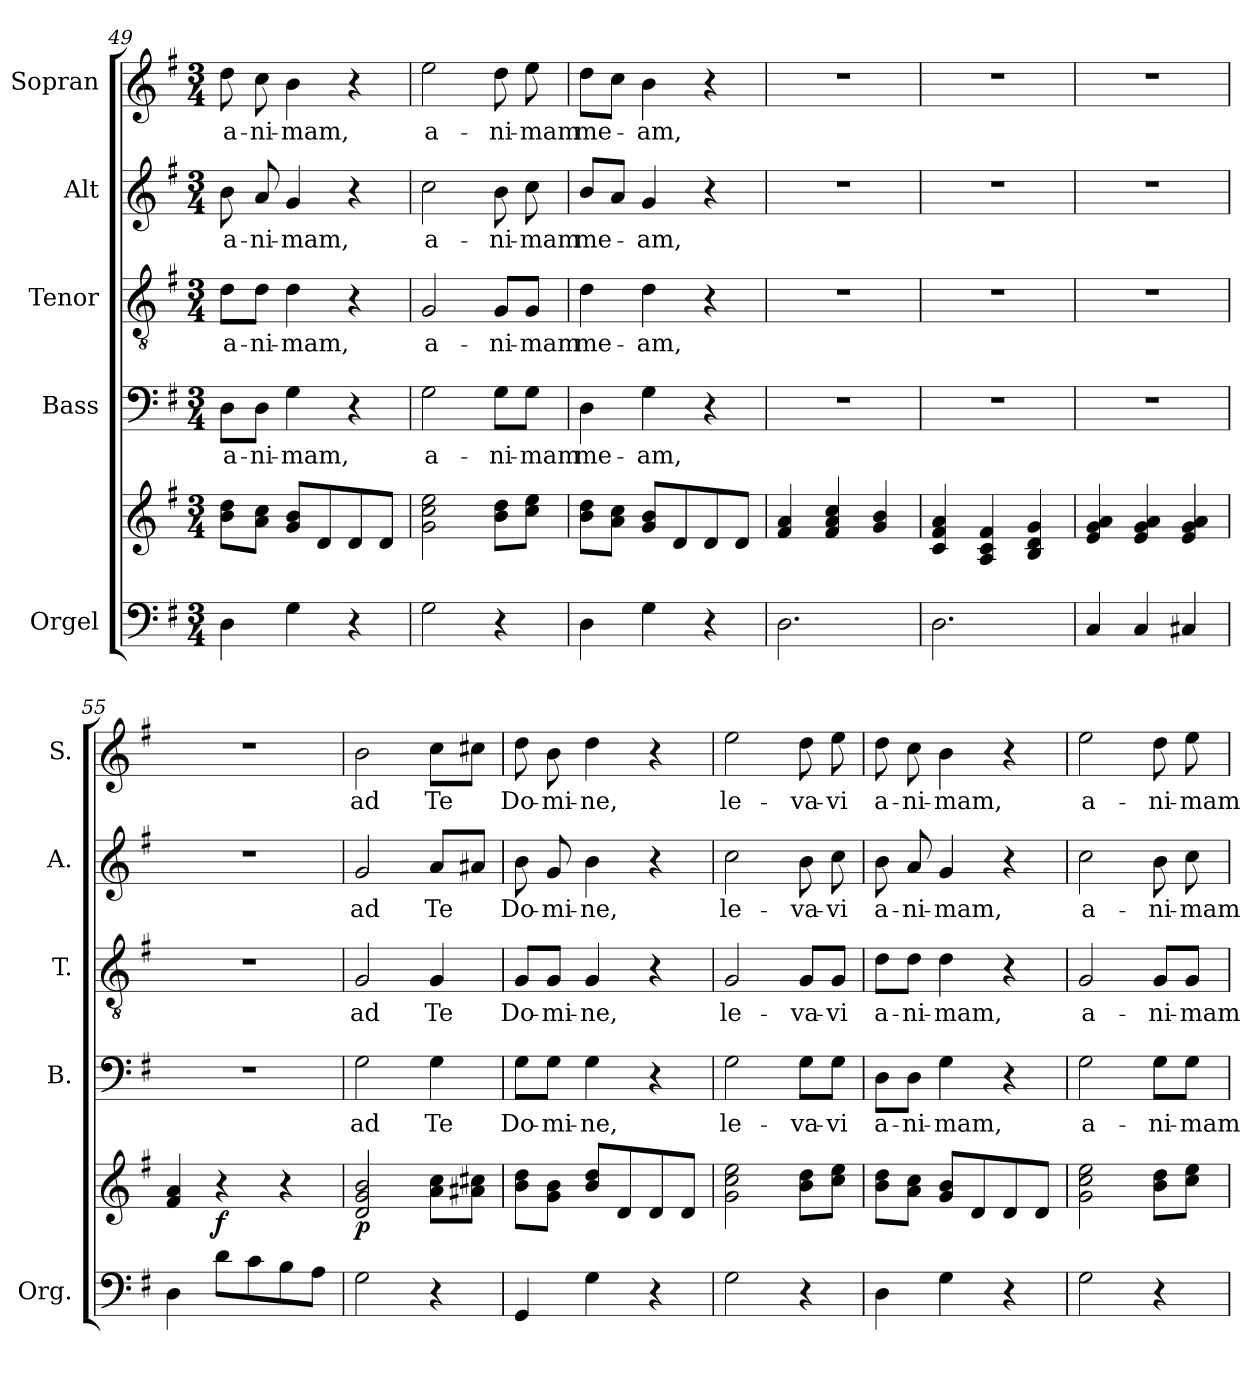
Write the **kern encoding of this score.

**kern	**kern	**dynam	**kern	**text	**kern	**text	**kern	**text	**kern	**text
*part5	*part5	*part5	*part4	*part4	*part3	*part3	*part2	*part2	*part1	*part1
*staff6	*staff5	*staff5/6	*staff4	*staff4	*staff3	*staff3	*staff2	*staff2	*staff1	*staff1
*I"Orgel	*	*	*I"Bass	*	*I"Tenor	*	*I"Alt	*	*I"Sopran	*
*I'Org.	*	*	*I'B.	*	*I'T.	*	*I'A.	*	*I'S.	*
*clefF4	*clefG2	*	*clefF4	*	*clefGv2	*	*clefG2	*	*clefG2	*
*k[f#]	*k[f#]	*	*k[f#]	*	*k[f#]	*	*k[f#]	*	*k[f#]	*
*G:	*G:	*	*G:	*	*G:	*	*G:	*	*G:	*
*M3/4	*M3/4	*	*M3/4	*	*M3/4	*	*M3/4	*	*M3/4	*
=49	=49	=49	=49	=49	=49	=49	=49	=49	=49	=49
!	!	!	!	!LO:LY:b	!	!LO:LY:b	!	!LO:LY:b	!	!LO:LY:b
4D\	8b\ 8dd\L	.	8D\L	a-	8d\L	a-	8b\	a-	8dd\	a-
!	!	!	!	!LO:LY:b	!	!LO:LY:b	!	!LO:LY:b	!	!LO:LY:b
.	8a\ 8cc\J	.	8D\J	-ni-	8d\J	-ni-	8a/	-ni-	8cc\	-ni-
!	!	!	!	!LO:LY:b	!	!LO:LY:b	!	!LO:LY:b	!	!LO:LY:b
4G\	8g/ 8b/L	.	4G\	-mam,	4d\	-mam,	4g/	-mam,	4b\	-mam,
.	8d/	.	.	.	.	.	.	.	.	.
4r	8d/	.	4r	.	4r	.	4r	.	4r	.
.	8d/J	.	.	.	.	.	.	.	.	.
=50	=50	=50	=50	=50	=50	=50	=50	=50	=50	=50
!	!	!	!	!LO:LY:b	!	!LO:LY:b	!	!LO:LY:b	!	!LO:LY:b
2G\	2g\ 2cc\ 2ee\	.	2G\	a-	2G/	a-	2cc\	a-	2ee\	a-
!	!	!	!	!LO:LY:b	!	!LO:LY:b	!	!LO:LY:b	!	!LO:LY:b
4r	8b\ 8dd\L	.	8G\L	-ni-	8G/L	-ni-	8b\	-ni-	8dd\	-ni-
!	!	!	!	!LO:LY:b	!	!LO:LY:b	!	!LO:LY:b	!	!LO:LY:b
.	8cc\ 8ee\J	.	8G\J	-mam	8G/J	-mam	8cc\	-mam	8ee\	-mam
=51	=51	=51	=51	=51	=51	=51	=51	=51	=51	=51
!	!	!	!	!LO:LY:b	!	!LO:LY:b	!	!LO:LY:b	!	!LO:LY:b
4D\	8b\ 8dd\L	.	4D\	me-	4d\	me-	8b/L	me-	8dd\L	me-
.	8a\ 8cc\J	.	.	.	.	.	8a/J	.	8cc\J	.
!	!	!	!	!LO:LY:b	!	!LO:LY:b	!	!LO:LY:b	!	!LO:LY:b
4G\	8g/ 8b/L	.	4G\	-am,	4d\	-am,	4g/	-am,	4b\	-am,
.	8d/	.	.	.	.	.	.	.	.	.
4r	8d/	.	4r	.	4r	.	4r	.	4r	.
.	8d/J	.	.	.	.	.	.	.	.	.
=52	=52	=52	=52	=52	=52	=52	=52	=52	=52	=52
2.D\	4f#/ 4a/	.	2.r	.	2.r	.	2.r	.	2.r	.
.	4f#/ 4a/ 4cc/	.	.	.	.	.	.	.	.	.
.	4g/ 4b/	.	.	.	.	.	.	.	.	.
!!LO:LB:g=z
=53	=53	=53	=53	=53	=53	=53	=53	=53	=53	=53
2.D\	4c/ 4f#/ 4a/	.	2.r	.	2.r	.	2.r	.	2.r	.
.	4A/ 4c/ 4f#/	.	.	.	.	.	.	.	.	.
.	4B/ 4d/ 4g/	.	.	.	.	.	.	.	.	.
=54	=54	=54	=54	=54	=54	=54	=54	=54	=54	=54
4C/	4e/ 4g/ 4a/	.	2.r	.	2.r	.	2.r	.	2.r	.
4C/	4e/ 4g/ 4a/	.	.	.	.	.	.	.	.	.
4C#X/	4e/ 4g/ 4a/	.	.	.	.	.	.	.	.	.
=55	=55	=55	=55	=55	=55	=55	=55	=55	=55	=55
4D\	4f#/ 4a/	.	2.r	.	2.r	.	2.r	.	2.r	.
!	!	!LO:DY:b	!	!	!	!	!	!	!	!
8d\L	4r	f	.	.	.	.	.	.	.	.
8c\	.	.	.	.	.	.	.	.	.	.
8B\	4r	.	.	.	.	.	.	.	.	.
8A\J	.	.	.	.	.	.	.	.	.	.
=56	=56	=56	=56	=56	=56	=56	=56	=56	=56	=56
!	!	!LO:DY:b	!	!LO:LY:b	!	!LO:LY:b	!	!LO:LY:b	!	!LO:LY:b
2G\	2d/ 2g/ 2b/	p	2G\	ad	2G/	ad	2g/	ad	2b\	ad
!	!	!	!	!LO:LY:b	!	!LO:LY:b	!	!LO:LY:b	!	!LO:LY:b
4r	8a\ 8cc\L	.	4G\	Te	4G/	Te	8a/L	Te	8cc\L	Te
.	8a#X\ 8cc#X\J	.	.	.	.	.	8a#X/J	.	8cc#X\J	.
=57	=57	=57	=57	=57	=57	=57	=57	=57	=57	=57
!	!	!	!	!LO:LY:b	!	!LO:LY:b	!	!LO:LY:b	!	!LO:LY:b
4GG/	8b\ 8dd\L	.	8G\L	Do-	8G/L	Do-	8b\	Do-	8dd\	Do-
!	!	!	!	!LO:LY:b	!	!LO:LY:b	!	!LO:LY:b	!	!LO:LY:b
.	8g\ 8b\J	.	8G\J	-mi-	8G/J	-mi-	8g/	-mi-	8b\	-mi-
!	!	!	!	!LO:LY:b	!	!LO:LY:b	!	!LO:LY:b	!	!LO:LY:b
4G\	8b/ 8dd/L	.	4G\	-ne,	4G/	-ne,	4b\	-ne,	4dd\	-ne,
.	8d/	.	.	.	.	.	.	.	.	.
4r	8d/	.	4r	.	4r	.	4r	.	4r	.
.	8d/J	.	.	.	.	.	.	.	.	.
=58	=58	=58	=58	=58	=58	=58	=58	=58	=58	=58
!	!	!	!	!LO:LY:b	!	!LO:LY:b	!	!LO:LY:b	!	!LO:LY:b
2G\	2g\ 2cc\ 2ee\	.	2G\	le-	2G/	le-	2cc\	le-	2ee\	le-
!	!	!	!	!LO:LY:b	!	!LO:LY:b	!	!LO:LY:b	!	!LO:LY:b
4r	8b\ 8dd\L	.	8G\L	-va-	8G/L	-va-	8b\	-va-	8dd\	-va-
!	!	!	!	!LO:LY:b	!	!LO:LY:b	!	!LO:LY:b	!	!LO:LY:b
.	8cc\ 8ee\J	.	8G\J	-vi	8G/J	-vi	8cc\	-vi	8ee\	-vi
=59	=59	=59	=59	=59	=59	=59	=59	=59	=59	=59
!	!	!	!	!LO:LY:b	!	!LO:LY:b	!	!LO:LY:b	!	!LO:LY:b
4D\	8b\ 8dd\L	.	8D\L	a-	8d\L	a-	8b\	a-	8dd\	a-
!	!	!	!	!LO:LY:b	!	!LO:LY:b	!	!LO:LY:b	!	!LO:LY:b
.	8a\ 8cc\J	.	8D\J	-ni-	8d\J	-ni-	8a/	-ni-	8cc\	-ni-
!	!	!	!	!LO:LY:b	!	!LO:LY:b	!	!LO:LY:b	!	!LO:LY:b
4G\	8g/ 8b/L	.	4G\	-mam,	4d\	-mam,	4g/	-mam,	4b\	-mam,
.	8d/	.	.	.	.	.	.	.	.	.
4r	8d/	.	4r	.	4r	.	4r	.	4r	.
.	8d/J	.	.	.	.	.	.	.	.	.
=60	=60	=60	=60	=60	=60	=60	=60	=60	=60	=60
!	!	!	!	!LO:LY:b	!	!LO:LY:b	!	!LO:LY:b	!	!LO:LY:b
2G\	2g\ 2cc\ 2ee\	.	2G\	a-	2G/	a-	2cc\	a-	2ee\	a-
!	!	!	!	!LO:LY:b	!	!LO:LY:b	!	!LO:LY:b	!	!LO:LY:b
4r	8b\ 8dd\L	.	8G\L	-ni-	8G/L	-ni-	8b\	-ni-	8dd\	-ni-
!	!	!	!	!LO:LY:b	!	!LO:LY:b	!	!LO:LY:b	!	!LO:LY:b
.	8cc\ 8ee\J	.	8G\J	-mam	8G/J	-mam	8cc\	-mam	8ee\	-mam
=	=	=	=	=	=	=	=	=	=	=
*-	*-	*-	*-	*-	*-	*-	*-	*-	*-	*-
